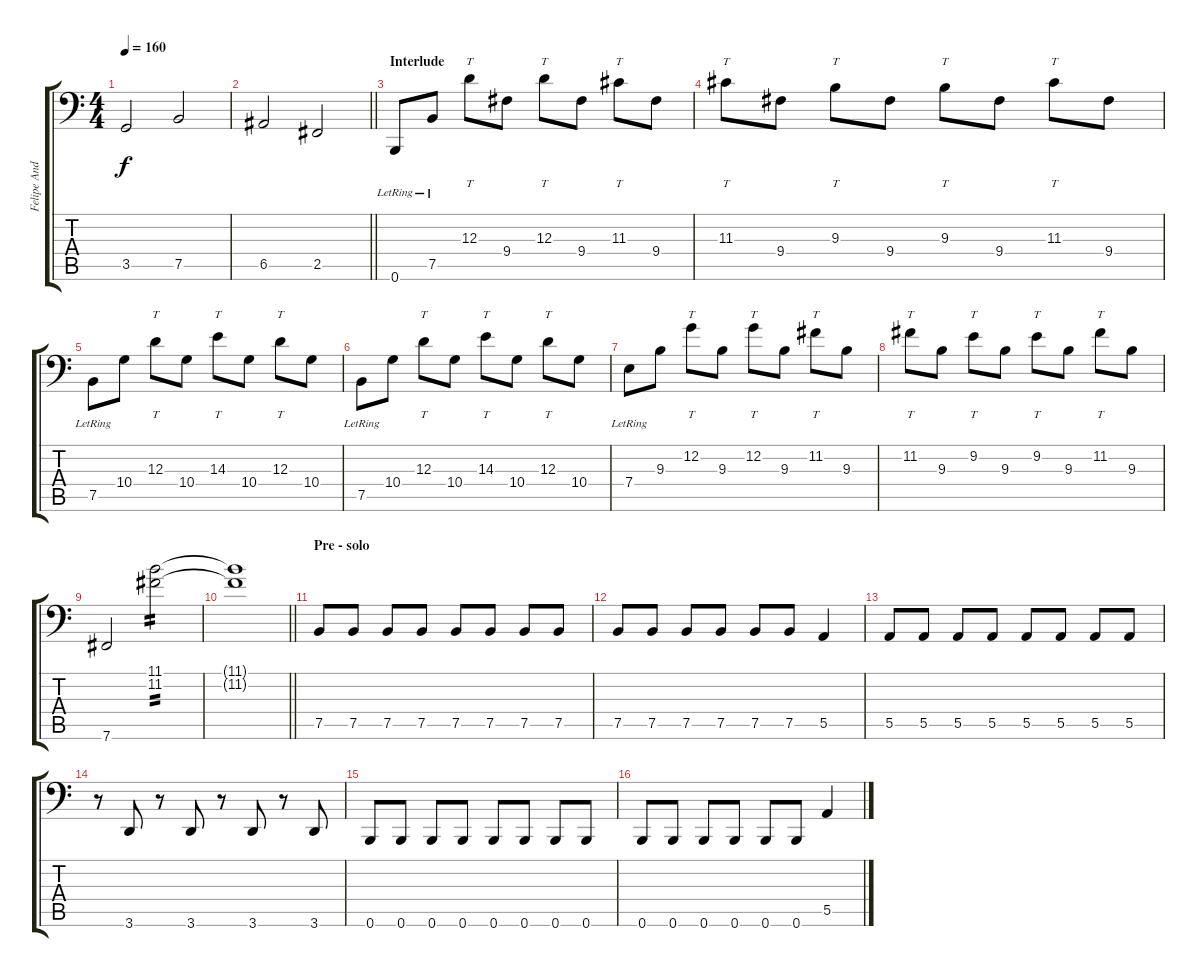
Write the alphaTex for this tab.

\track ("Felipe Andreoli" "Felipe And") {instrument electricbassfinger}
\staff {score tabs}
\tuning (C3 G2 D2 A1 E1 B0) {hide}
\ts (4 4)
\tempo 160
\clef f4
\ks c
3.5.2{dy f} 7.5.2 |
\barLineRight lightlight
6.5.2 2.5.2 |
\section ("" "Interlude")
0.6{lr}.8 7.5{lr}.8 12.3.8{tt} 9.4.8 12.3.8{tt} 9.4.8 11.3.8{tt} 9.4.8 |
11.3.8{tt} 9.4.8 9.3.8{tt} 9.4.8 9.3.8{tt} 9.4.8 11.3.8{tt} 9.4.8 |
7.5{lr}.8 10.4.8 12.3.8{tt} 10.4.8 14.3.8{tt} 10.4.8 12.3.8{tt} 10.4.8 |
7.5{lr}.8 10.4.8 12.3.8{tt} 10.4.8 14.3.8{tt} 10.4.8 12.3.8{tt} 10.4.8 |
7.4{lr}.8 9.3.8 12.2.8{tt} 9.3.8 12.2.8{tt} 9.3.8 11.2.8{tt} 9.3.8 |
11.2.8{tt} 9.3.8 9.2.8{tt} 9.3.8 9.2.8{tt} 9.3.8 11.2.8{tt} 9.3.8 |
7.6.2 (11.1 11.2).2{tp 2} |
\barLineRight lightlight
(11.1{t} 11.2{t}).1{volume 4} |
\section ("" "Pre - solo")
7.5.8{volume 16} 7.5.8 7.5.8 7.5.8 7.5.8 7.5.8 7.5.8 7.5.8 |
7.5.8 7.5.8 7.5.8 7.5.8 7.5.8 7.5.8 5.5.4 |
5.5.8 5.5.8 5.5.8 5.5.8 5.5.8 5.5.8 5.5.8 5.5.8 |
r.8 3.6.8 r.8 3.6.8 r.8 3.6.8 r.8 3.6.8 |
0.6.8 0.6.8 0.6.8 0.6.8 0.6.8 0.6.8 0.6.8 0.6.8 |
0.6.8 0.6.8 0.6.8 0.6.8 0.6.8 0.6.8 5.5.4
